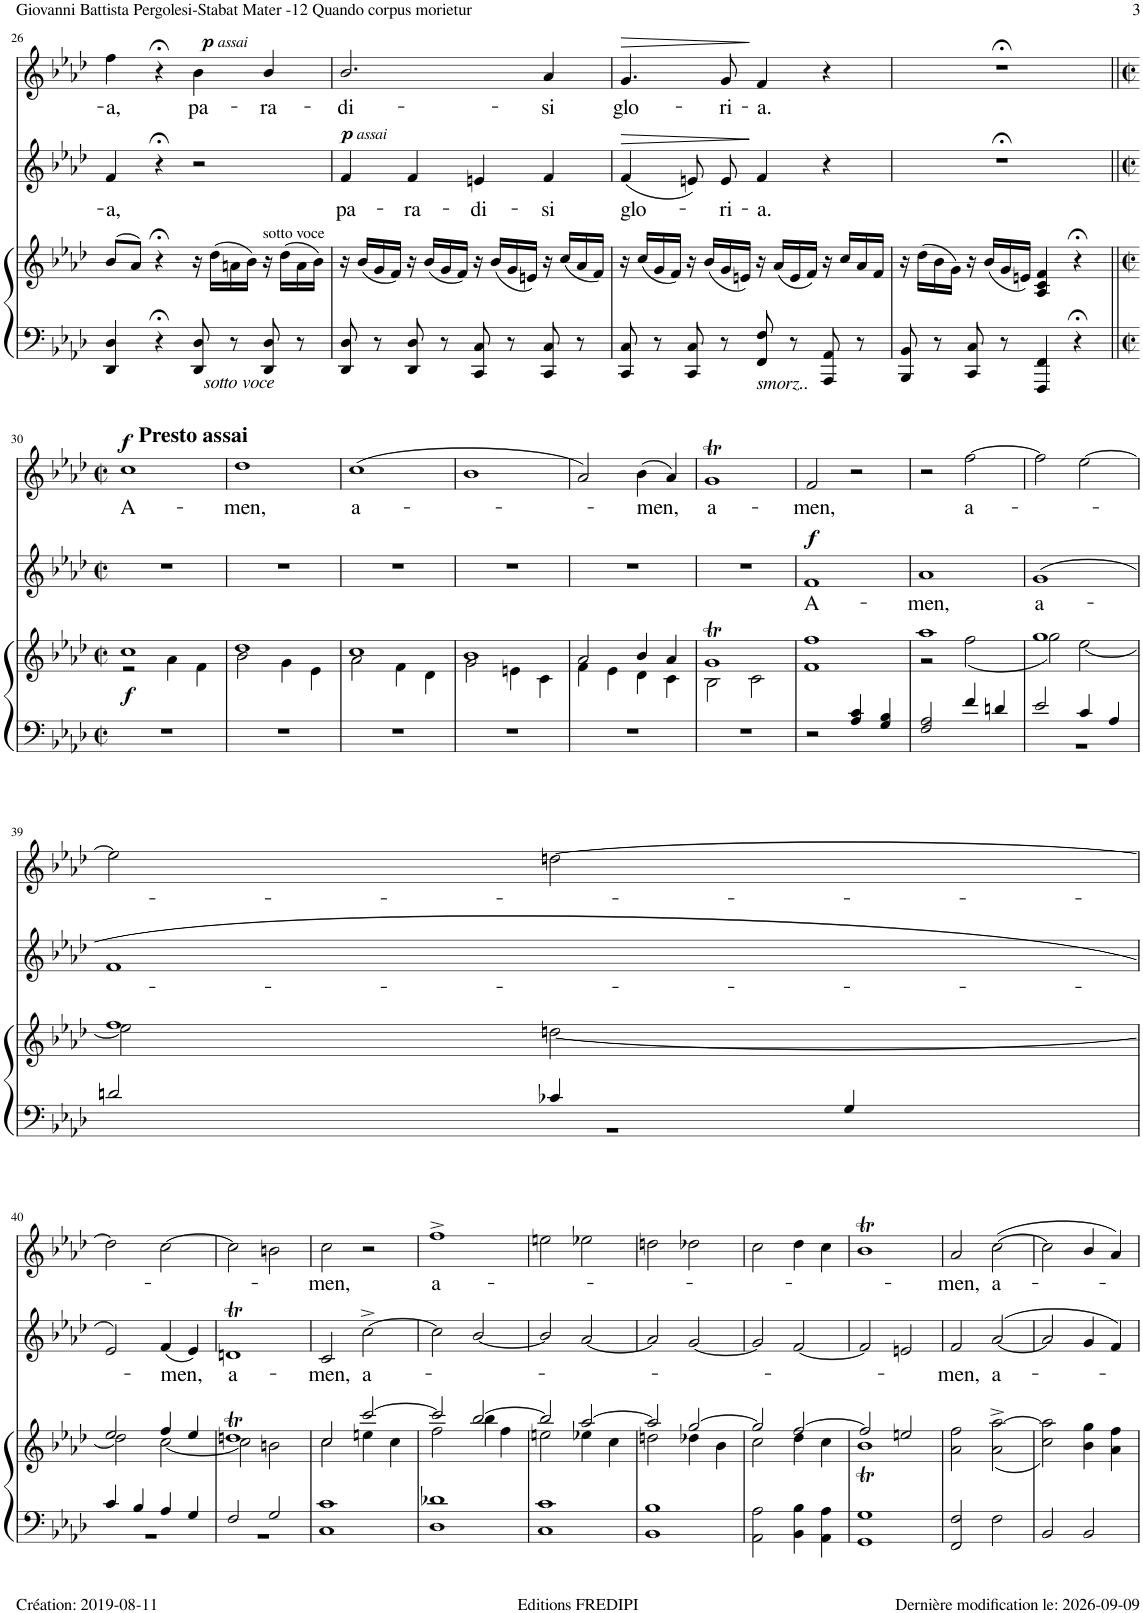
**kern	**kern	**dynam	**kern	**text	**dynam	**kern	**text	**dynam
*part3	*part3	*part3	*part2	*part2	*part2	*part1	*part1	*part1
*staff4	*staff3	*staff3/4	*staff2	*staff2	*staff2	*staff1	*staff1	*staff1
*I"Violino I/II Viola Violoncello Contrabasso e organo	*	*	*I"Alti	*	*	*I"Soprani	*	*
!!LO:PB:g=z
*clefF4	*clefG2	*	*clefG2	*	*	*clefG2	*	*
*k[b-e-a-d-]	*k[b-e-a-d-]	*	*k[b-e-a-d-]	*	*	*k[b-e-a-d-]	*	*
*M4/4	*M4/4	*	*M4/4	*	*	*M4/4	*	*
*met(c)	*met(c)	*	*met(c)	*	*	*met(c)	*	*
=26	=26	=26	=26	=26	=26	=26	=26	=26
!	!	!	!	!LO:LY:b	!	!	!LO:LY:b	!
4DD-/ 4D-/	(>8b-/L	.	4f/	-a,	.	4ff\	-a,	.
.	8a-/J)	.	.	.	.	.	.	.
4r;<	4r;<	.	4r;<	.	.	4r;<	.	.
!	!	!	!	!	!	!	!LO:LY:b	!LO:DY:a
!	!	!	!	!	!	!	!	!LO:DY:n=1:a
8DD-/ 8D-/	16r	.	2r	.	.	4b-\	pa-	p other-dynamics
.	(>16dd-\LL	.	.	.	.	.	.	.
!LO:TX:b:i:t=sotto voce	!	!	!	!	!	!	!	!
8r	16an\	.	.	.	.	.	.	.
.	16b-\JJ)	.	.	.	.	.	.	.
!	!LO:TX:a:t=sotto voce	!	!	!	!	!	!	!
!	!	!	!	!	!	!	!LO:LY:b	!
8DD-/ 8D-/	16r	.	.	.	.	4b-/	-ra-	.
.	(>16dd-\LL	.	.	.	.	.	.	.
8r	16a\	.	.	.	.	.	.	.
.	16b-\JJ)	.	.	.	.	.	.	.
=27	=27	=27	=27	=27	=27	=27	=27	=27
!	!	!	!	!LO:LY:b	!LO:DY:a	!	!LO:LY:b	!
!	!	!	!	!	!LO:DY:n=1:a	!	!	!
8DD-/ 8D-/	16r	.	4f/	pa-	p other-dynamics	2.b-/	-di-	.
.	(<16b-/LL	.	.	.	.	.	.	.
8r	16g/	.	.	.	.	.	.	.
.	16f/JJ)	.	.	.	.	.	.	.
!	!	!	!	!LO:LY:b	!	!	!	!
8DD-/ 8D-/	16r	.	4f/	-ra-	.	.	.	.
.	(<16b-/LL	.	.	.	.	.	.	.
8r	16g/	.	.	.	.	.	.	.
.	16f/JJ)	.	.	.	.	.	.	.
!	!	!	!	!LO:LY:b	!	!	!	!
8CC/ 8C/	16r	.	4en/	-di-	.	.	.	.
.	(<16b-/LL	.	.	.	.	.	.	.
8r	16g/	.	.	.	.	.	.	.
.	16en/JJ)	.	.	.	.	.	.	.
!	!	!	!	!LO:LY:b	!	!	!LO:LY:b	!
8CC/ 8C/	16r	.	4f/	-si	.	4a-/	-si	.
.	(<16cc/LL	.	.	.	.	.	.	.
8r	16a-/	.	.	.	.	.	.	.
.	16f/JJ)	.	.	.	.	.	.	.
=28	=28	=28	=28	=28	=28	=28	=28	=28
!	!	!	!	!LO:LY:b	!LO:HP:b	!	!LO:LY:b	!LO:HP:b
8CC/ 8C/	16r	.	(<4f/	glo-	>	4.g/	glo-	>
.	(<16cc/LL	.	.	.	.	.	.	.
8r	16g/	.	.	.	.	.	.	.
.	16f/JJ)	.	.	.	.	.	.	.
8CC/ 8C/	16r	.	8en/L)	.	.	.	.	.
.	(<16b-/LL	.	.	.	.	.	.	.
!	!	!	!	!LO:LY:b	!	!	!LO:LY:b	!
8r	16g/	.	8e/J	-ri-	.	8g/	-ri-	.
.	16en/JJ)	.	.	.	.	.	.	.
!LO:TX:b:i:t=smorz..	!	!	!	!	!	!	!	!
!	!	!	!	!LO:LY:b	!	!	!LO:LY:b	!
8FF/ 8F/	16r	.	4f/	-a.	]	4f/	-a.	]
.	(<16a-/LL	.	.	.	.	.	.	.
8r	16e/	.	.	.	.	.	.	.
.	16f/JJ)	.	.	.	.	.	.	.
8AAA-/ 8AA-/	16r	.	4r	.	.	4r	.	.
.	16cc/LL	.	.	.	.	.	.	.
8r	16a-/	.	.	.	.	.	.	.
.	16f/JJ	.	.	.	.	.	.	.
=29	=29	=29	=29	=29	=29	=29	=29	=29
8BBB-/ 8BB-/	16r	.	1r;<	.	.	1r;<	.	.
.	(>16dd-\LL	.	.	.	.	.	.	.
8r	16b-\	.	.	.	.	.	.	.
.	16g\JJ)	.	.	.	.	.	.	.
8CC/ 8C/	16r	.	.	.	.	.	.	.
.	(<16b-/LL	.	.	.	.	.	.	.
8r	16g/	.	.	.	.	.	.	.
.	16en/JJ)	.	.	.	.	.	.	.
4FFF/ 4FF/	4A-/ 4c/ 4f/	.	.	.	.	.	.	.
4r;<	4r;<	.	.	.	.	.	.	.
!!LO:LB:g=z
=30||	=30||	=30||	=30||	=30||	=30||	=30||	=30||	=30||
*M2/2	*M2/2	*	*M2/2	*	*	*M2/2	*	*
*met(c|)	*met(c|)	*	*met(c|)	*	*	*met(c|)	*	*
*	*^	*	*	*	*	*	*	*
!	!	!	!	!	!	!	!LO:TX:a:B:t=Presto assai	!	!
!	!	!	!LO:DY:b	!	!	!	!	!LO:LY:b	!LO:DY:a
1r	1cc	2r	f	1r	.	.	1cc	A-	f
.	.	4a-\	.	.	.	.	.	.	.
.	.	4f\	.	.	.	.	.	.	.
=31	=31	=31	=31	=31	=31	=31	=31	=31	=31
!	!	!	!	!	!	!	!	!LO:LY:b	!
1r	1dd-	2b-\	.	1r	.	.	1dd-	-men,	.
.	.	4g\	.	.	.	.	.	.	.
.	.	4e-\	.	.	.	.	.	.	.
=32	=32	=32	=32	=32	=32	=32	=32	=32	=32
!	!	!	!	!	!	!	!	!LO:LY:b	!
1r	1cc	2a-\	.	1r	.	.	(>1cc	a-	.
.	.	4f\	.	.	.	.	.	.	.
.	.	4d-\	.	.	.	.	.	.	.
=33	=33	=33	=33	=33	=33	=33	=33	=33	=33
1r	1b-	2g\	.	1r	.	.	1b-	.	.
.	.	4en\	.	.	.	.	.	.	.
.	.	4c\	.	.	.	.	.	.	.
=34	=34	=34	=34	=34	=34	=34	=34	=34	=34
1r	2a-/	4f\	.	1r	.	.	2a-/)	.	.
.	.	4e-\	.	.	.	.	.	.	.
!	!	!	!	!	!	!	!	!LO:LY:b	!
.	4b-/	4d-\	.	.	.	.	(>4b-\	-men,	.
.	4a-/	4c\	.	.	.	.	4a-/)	.	.
=35	=35	=35	=35	=35	=35	=35	=35	=35	=35
!	!	!	!	!	!	!	!	!LO:LY:b	!
1r	1gt	2B-\	.	1r	.	.	1gt	a-	.
.	.	2c\	.	.	.	.	.	.	.
=36	=36	=36	=36	=36	=36	=36	=36	=36	=36
!	!	!	!	!	!LO:LY:b	!LO:DY:a	!	!LO:LY:b	!
*	*v	*v	*	*	*	*	*	*	*
2r	1f 1ff	.	1f	A-	f	2f/	-men,	.
4A-/ 4c/	.	.	.	.	.	2r	.	.
4G/ 4B-/	.	.	.	.	.	.	.	.
=37	=37	=37	=37	=37	=37	=37	=37	=37
*	*^	*	*	*	*	*	*	*
!	!	!	!	!	!LO:LY:b	!	!	!	!
2F/ 2A-/	1aa-	2r	.	1a-	-men,	.	2r	.	.
!	!	!	!	!	!	!	!	!LO:LY:b	!
4f/	.	(<2ff\	.	.	.	.	[>2ff\	a-	.
4dn/	.	.	.	.	.	.	.	.	.
=38	=38	=38	=38	=38	=38	=38	=38	=38	=38
*^	*	*	*	*	*	*	*	*	*
!	!	!	!	!	!	!LO:LY:b	!	!	!	!
2e-/	1r	1gg	2gg\)	.	(>1g	a-	.	2ff\]	.	.
4c/	.	.	[<2ee-\	.	.	.	.	[>2ee-\	.	.
4A-/	.	.	.	.	.	.	.	.	.	.
!!LO:LB:g=z
=39	=39	=39	=39	=39	=39	=39	=39	=39	=39	=39
2dn/	1r	1ff	2ee-\]	.	1f	.	.	2ee-\]	.	.
4c-X/	.	.	[<2ddn\	.	.	.	.	[>2ddn\	.	.
4G/	.	.	.	.	.	.	.	.	.	.
!!LO:LB:g=z
=40	=40	=40	=40	=40	=40	=40	=40	=40	=40	=40
4c/	1r	2ee-/	2dd\]	.	2e-/)	.	.	2dd\]	.	.
4B-/	.	.	.	.	.	.	.	.	.	.
!	!	!	!	!	!	!LO:LY:b	!	!	!	!
4A-/	.	4ff/	[<2cc\	.	(<4f/	-men,	.	[>2cc\	.	.
4G/	.	4ee-/	.	.	4e-/)	.	.	.	.	.
=41	=41	=41	=41	=41	=41	=41	=41	=41	=41	=41
!	!	!	!	!	!	!LO:LY:b	!	!	!	!
2F/	1r	1ddnt	2cc\]	.	1dnt	a-	.	2cc\]	.	.
2G/	.	.	2bn\	.	.	.	.	2bn\	.	.
*v	*v	*	*	*	*	*	*	*	*	*
=42	=42	=42	=42	=42	=42	=42	=42	=42	=42
!	!	!	!	!	!LO:LY:b	!	!	!LO:LY:b	!
1C 1c	2cc/	2cc\	.	2c/	-men,	.	2cc\	-men,	.
!	!	!	!	!	!LO:LY:b	!	!	!	!
.	[>2ccc/	4een\	.	[>2cc^\	a-	.	2r	.	.
.	.	4cc\	.	.	.	.	.	.	.
=43	=43	=43	=43	=43	=43	=43	=43	=43	=43
!	!	!	!	!	!	!	!	!LO:LY:b	!
1D- 1d-X	2ccc/]	2ff\	.	2cc\]	.	.	1ff^	a-	.
.	[>2bb-/	4bb-\	.	[<2b-/	.	.	.	.	.
.	.	4ff\	.	.	.	.	.	.	.
=44	=44	=44	=44	=44	=44	=44	=44	=44	=44
1C 1c	2bb-/]	2een\	.	2b-/]	.	.	2een\	.	.
.	[>2aa-/	4ee-X\	.	[<2a-/	.	.	2ee-X\	.	.
.	.	4cc\	.	.	.	.	.	.	.
=45	=45	=45	=45	=45	=45	=45	=45	=45	=45
1BB- 1B-	2aa-/]	2ddn\	.	2a-/]	.	.	2ddn\	.	.
.	[>2gg/	4dd-X\	.	[<2g/	.	.	2dd-X\	.	.
.	.	4b-\	.	.	.	.	.	.	.
=46	=46	=46	=46	=46	=46	=46	=46	=46	=46
2AA-\ 2A-\	2gg/]	2cc\	.	2g/]	.	.	2cc\	.	.
4BB-\ 4B-\	[>2ff/	4dd-\	.	[<2f/	.	.	4dd-\	.	.
4AA-\ 4A-\	.	4cc\	.	.	.	.	4cc\	.	.
=47	=47	=47	=47	=47	=47	=47	=47	=47	=47
1GG 1G	2ff/]	1b-T	.	2f/]	.	.	1b-T	.	.
.	2een/	.	.	2en/	.	.	.	.	.
*	*v	*v	*	*	*	*	*	*	*
=48	=48	=48	=48	=48	=48	=48	=48	=48
!	!	!	!	!LO:LY:b	!	!	!LO:LY:b	!
2FF/ 2F/	2a-\ 2ff\	.	2f/	-men,	.	2a-/	-men,	.
!	!	!	!	!LO:LY:b	!	!	!LO:LY:b	!
2F\	(<2a-\^ [>2aa-\^	.	(>[<2a-/	a-	.	(>[>2cc\	a-	.
=49	=49	=49	=49	=49	=49	=49	=49	=49
2BB-/	2cc\ 2aa-\])	.	2a-/]	.	.	2cc\]	.	.
2BB-/	4b-\ 4gg\	.	4g/	.	.	4b-/	.	.
.	4a-\ 4ff\	.	4f/)	.	.	4a-/)	.	.
=	=	=	=	=	=	=	=	=
*-	*-	*-	*-	*-	*-	*-	*-	*-
